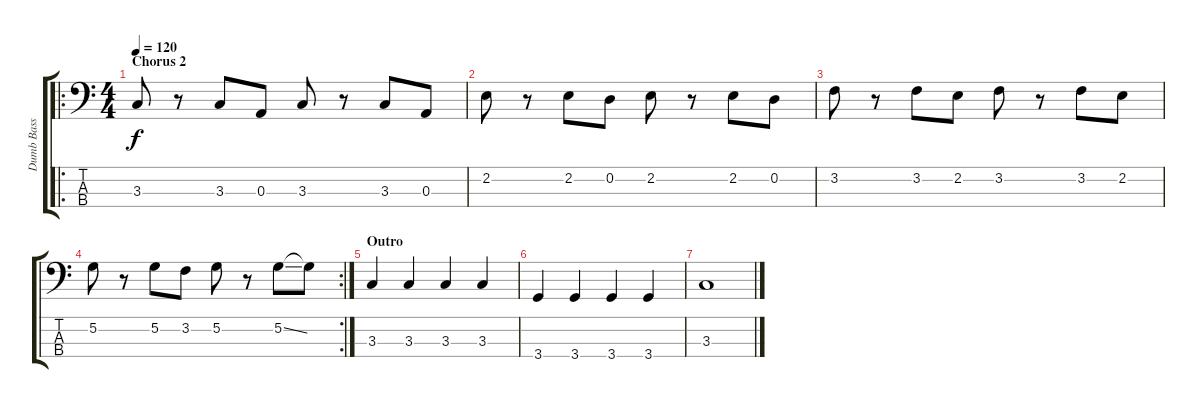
\track ("Dumb Bass" "Dumb Bass") {instrument electricbassfinger}
\staff {score tabs}
\tuning (G2 D2 A1 E1) {hide}
\ro
\ts (4 4)
\section ("" "Chorus 2")
\tempo 120
\clef f4
\ks c
3.3.8{dy f} r.8 3.3.8 0.3.8 3.3.8 r.8 3.3.8 0.3.8 |
2.2.8 r.8 2.2.8 0.2.8 2.2.8 r.8 2.2.8 0.2.8 |
3.2.8 r.8 3.2.8 2.2.8 3.2.8 r.8 3.2.8 2.2.8 |
\rc 2
5.2.8 r.8 5.2.8 3.2.8 5.2.8 r.8 5.2{ss}.8 5.2{t}.8 |
\section ("" "Outro")
3.3.4 3.3.4 3.3.4 3.3.4 |
3.4.4 3.4.4 3.4.4 3.4.4 |
3.3.1
